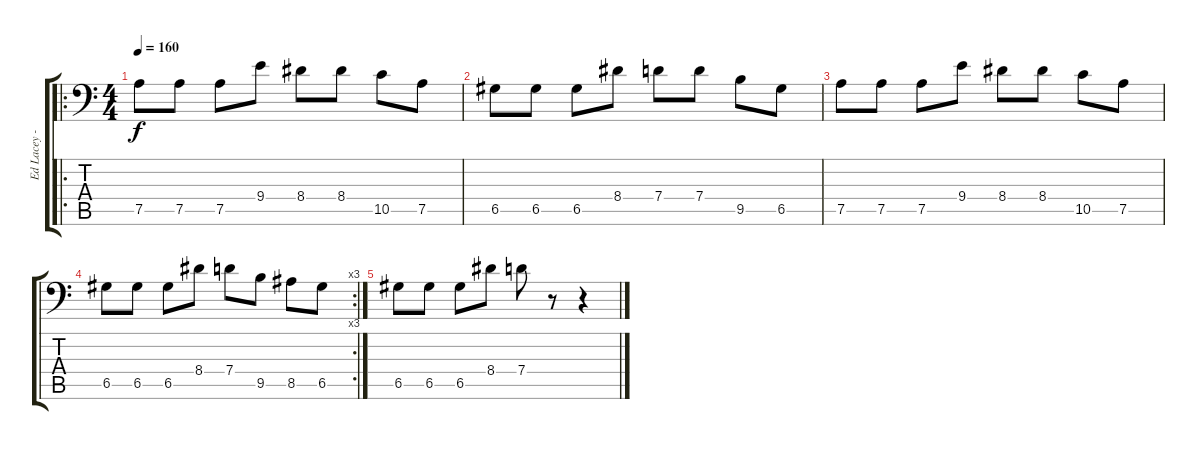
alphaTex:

\track ("Ed Lacey - Guitar" "Ed Lacey -") {instrument overdrivenguitar}
\staff {score tabs}
\tuning (A3 E3 C3 G2 D2 A1) {hide}
\ro
\ts (4 4)
\tempo 160
\clef f4
\ks c
7.5.8{dy f} 7.5.8 7.5.8 9.4.8 8.4.8 8.4.8 10.5.8 7.5.8 |
6.5.8 6.5.8 6.5.8 8.4.8 7.4.8 7.4.8 9.5.8 6.5.8 |
7.5.8 7.5.8 7.5.8 9.4.8 8.4.8 8.4.8 10.5.8 7.5.8 |
\rc 3
6.5.8 6.5.8 6.5.8 8.4.8 7.4.8 9.5.8 8.5.8 6.5.8 |
6.5.8 6.5.8 6.5.8 8.4.8 7.4.8 r.8 r.4
